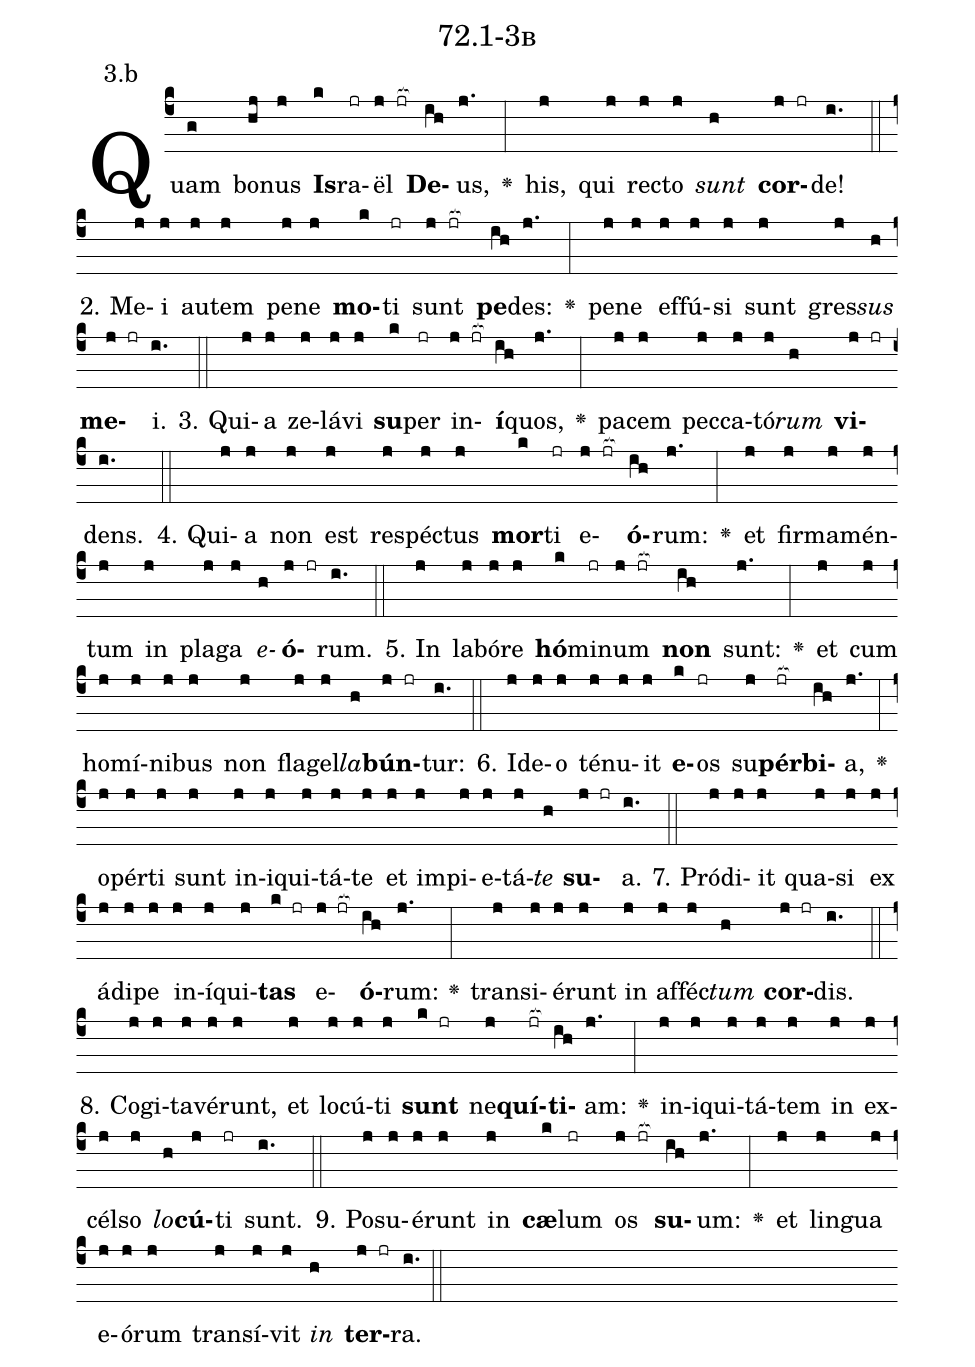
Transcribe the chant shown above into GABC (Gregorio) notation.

name: 72.1-3b;
annotation: 3.b;
%%
(c4)Quam(g) bo(hj)nus(j) <b>Is</b>(k)ra(jr)ël(j jr[ocb:1{]) <b>De</b>(ih[ocb:0}])us,(j.) <v>\greheightstar</v>(:) his,(j) qui(j) rec(j)to(j) <i>sunt</i>(h) <b>cor</b>(j jr)de!(i.) (::)
2. Me(j)i(j) au(j)tem(j) pe(j)ne(j) <b>mo</b>(k)ti(jr) sunt(j jr[ocb:1{]) <b>pe</b>(ih[ocb:0}])des:(j.) <v>\greheightstar</v>(:) pe(j)ne(j) ef(j)fú(j)si(j) sunt(j) gres(j)<i>sus</i>(h) <b>me</b>(j jr)i.(i.) (::)
3. Qui(j)a(j) ze(j)lá(j)vi(j) <b>su</b>(k)per(jr) in(j jr[ocb:1{])<b>í</b>(ih[ocb:0}])quos,(j.) <v>\greheightstar</v>(:) pa(j)cem(j) pec(j)ca(j)tó(j)<i>rum</i>(h) <b>vi</b>(j jr)dens.(i.) (::)
4. Qui(j)a(j) non(j) est(j) re(j)spéc(j)tus(j) <b>mor</b>(k)ti(jr) e(j jr[ocb:1{])<b>ó</b>(ih[ocb:0}])rum:(j.) <v>\greheightstar</v>(:) et(j) fir(j)ma(j)mén(j)tum(j) in(j) pla(j)ga(j) <i>e</i>(h)<b>ó</b>(j jr)rum.(i.) (::)
5. In(j) la(j)bó(j)re(j) <b>hó</b>(k)mi(jr)num(j jr[ocb:1{]) <b>non</b>(ih[ocb:0}]) sunt:(j.) <v>\greheightstar</v>(:) et(j) cum(j) ho(j)mí(j)ni(j)bus(j) non(j) fla(j)gel(j)<i>la</i>(h)<b>bún</b>(j jr)tur:(i.) (::)
6. Id(j)e(j)o(j) té(j)nu(j)it(j) <b>e</b>(k)os(jr) su(j)<b>pér</b>(jr[ocb:1{])<b>bi</b>(ih[ocb:0}])a,(j.) <v>\greheightstar</v>(:) o(j)pér(j)ti(j) sunt(j) in(j)i(j)qui(j)tá(j)te(j) et(j) im(j)pi(j)e(j)tá(j)<i>te</i>(h) <b>su</b>(j jr)a.(i.) (::)
7. Pród(j)i(j)it(j) qua(j)si(j) ex(j) á(j)di(j)pe(j) in(j)í(j)qui(j)<b>tas</b>(k jr) e(j jr[ocb:1{])<b>ó</b>(ih[ocb:0}])rum:(j.) <v>\greheightstar</v>(:) trans(j)i(j)é(j)runt(j) in(j) af(j)féc(j)<i>tum</i>(h) <b>cor</b>(j jr)dis.(i.) (::)
8. Co(j)gi(j)ta(j)vé(j)runt,(j) et(j) lo(j)cú(j)ti(j) <b>sunt</b>(k jr) ne(j)<b>quí</b>(jr[ocb:1{])<b>ti</b>(ih[ocb:0}])am:(j.) <v>\greheightstar</v>(:) in(j)i(j)qui(j)tá(j)tem(j) in(j) ex(j)cél(j)so(j) <i>lo</i>(h)<b>cú</b>(j)ti(jr) sunt.(i.) (::)
9. Po(j)su(j)é(j)runt(j) in(j) <b>cæ</b>(k)lum(jr) os(j jr[ocb:1{]) <b>su</b>(ih[ocb:0}])um:(j.) <v>\greheightstar</v>(:) et(j) lin(j)gua(j) e(j)ó(j)rum(j) trans(j)í(j)vit(j) <i>in</i>(h) <b>ter</b>(j jr)ra.(i.) (::)
